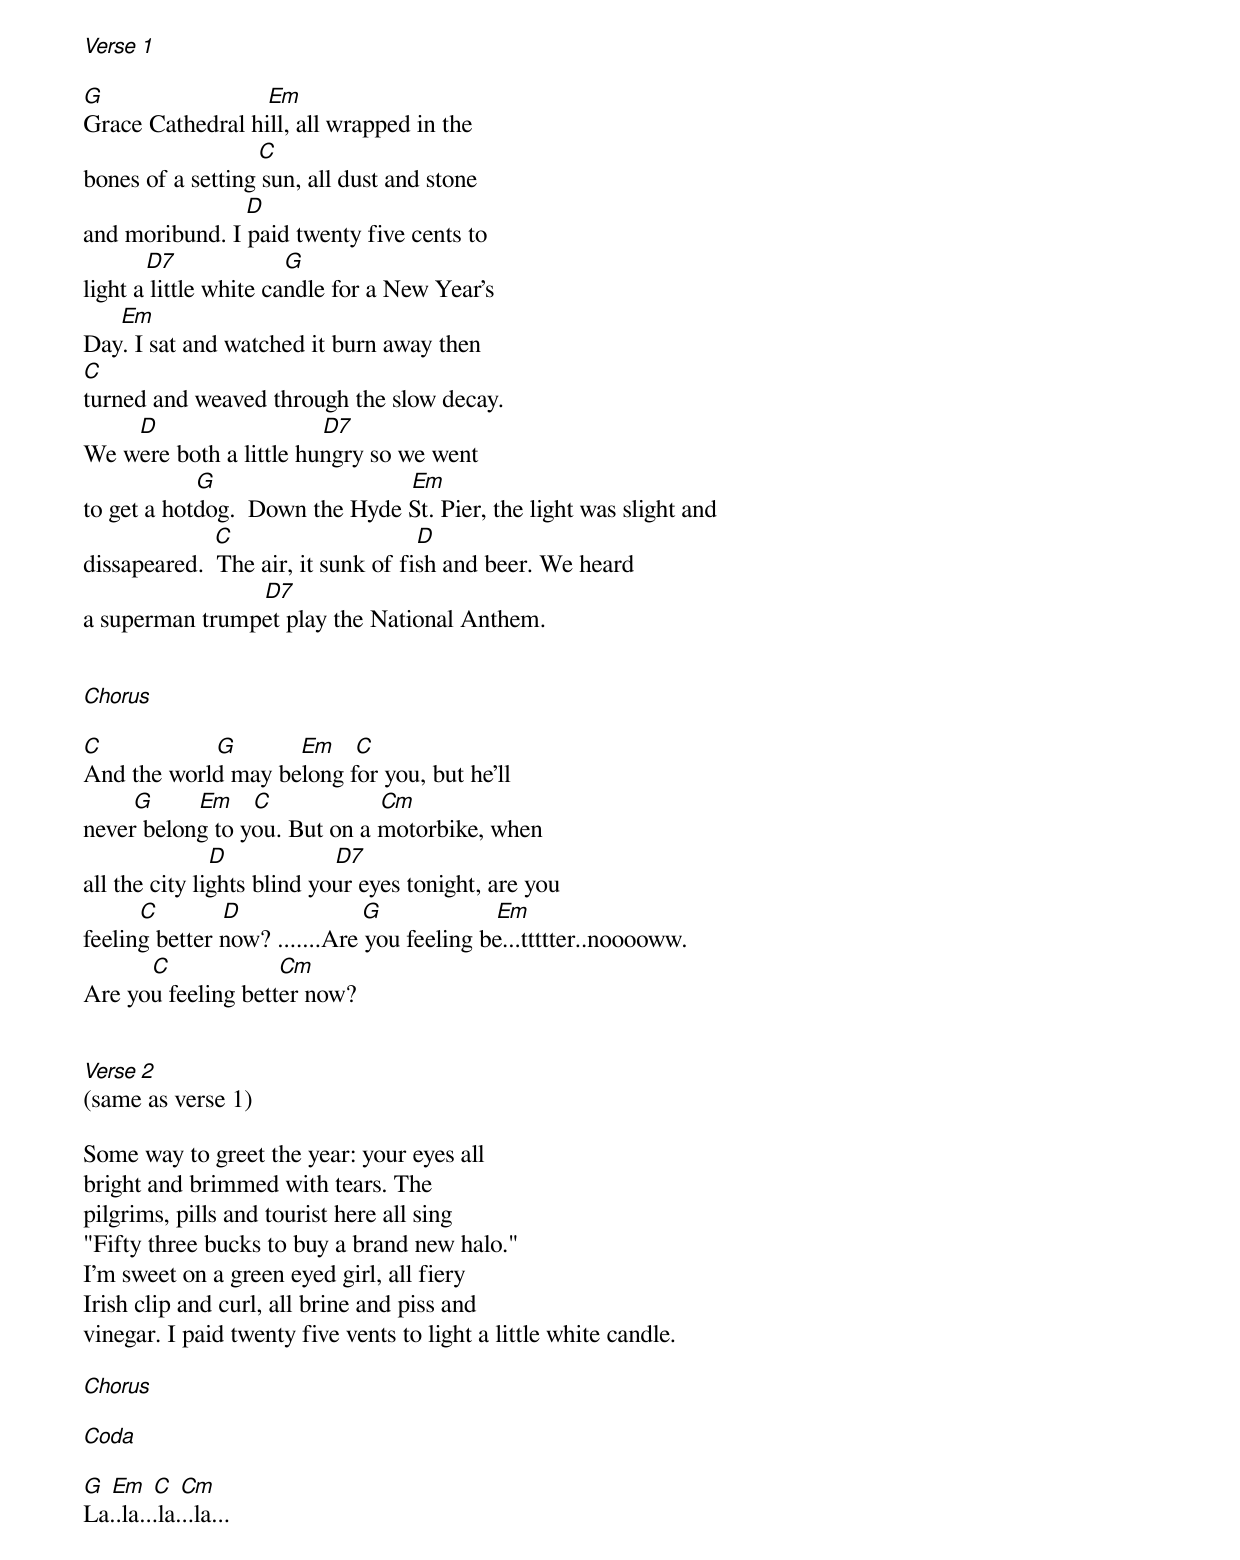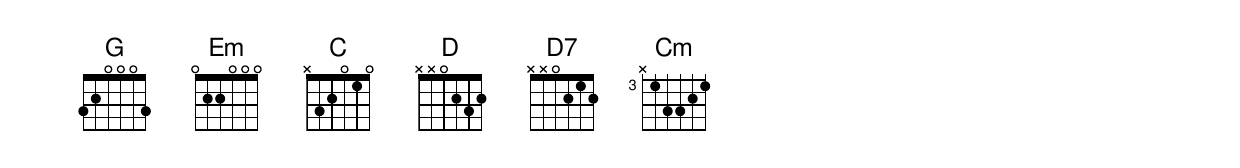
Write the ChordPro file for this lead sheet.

[Verse 1]

[G]                          [Em]
Grace Cathedral hill, all wrapped in the
                            [C]
bones of a setting sun, all dust and stone
                          [D]
and moribund. I paid twenty five cents to
          [D7]                 [G]
light a little white candle for a New Year's
      [Em]
Day. I sat and watched it burn away then
[C]
turned and weaved through the slow decay.
         [D]                          [D7]
We were both a little hungry so we went
                  [G]                               [Em]
to get a hotdog.  Down the Hyde St. Pier, the light was slight and
                     [C]                             [D]
dissapeared.  The air, it sunk of fish and beer. We heard
                             [D7]
a superman trumpet play the National Anthem.


[Chorus]

[C]                  [G]          [Em]   [C]
And the world may belong for you, but he'll
        [G]       [Em]   [C]                 [Cm]
never belong to you. But on a motorbike, when
                    [D]                 [D7]
all the city lights blind your eyes tonight, are you
         [C]          [D]                   [G]                  [Em]
feeling better now? .......Are you feeling be...ttttter..nooooww.
           [C]                 [Cm]
Are you feeling better now?


[Verse 2]
(same as verse 1)

Some way to greet the year: your eyes all
bright and brimmed with tears. The
pilgrims, pills and tourist here all sing
"Fifty three bucks to buy a brand new halo."
I'm sweet on a green eyed girl, all fiery
Irish clip and curl, all brine and piss and
vinegar. I paid twenty five vents to light a little white candle.

[Chorus]

[Coda]

[G] [Em] [C] [Cm]
La..la...la...la...
